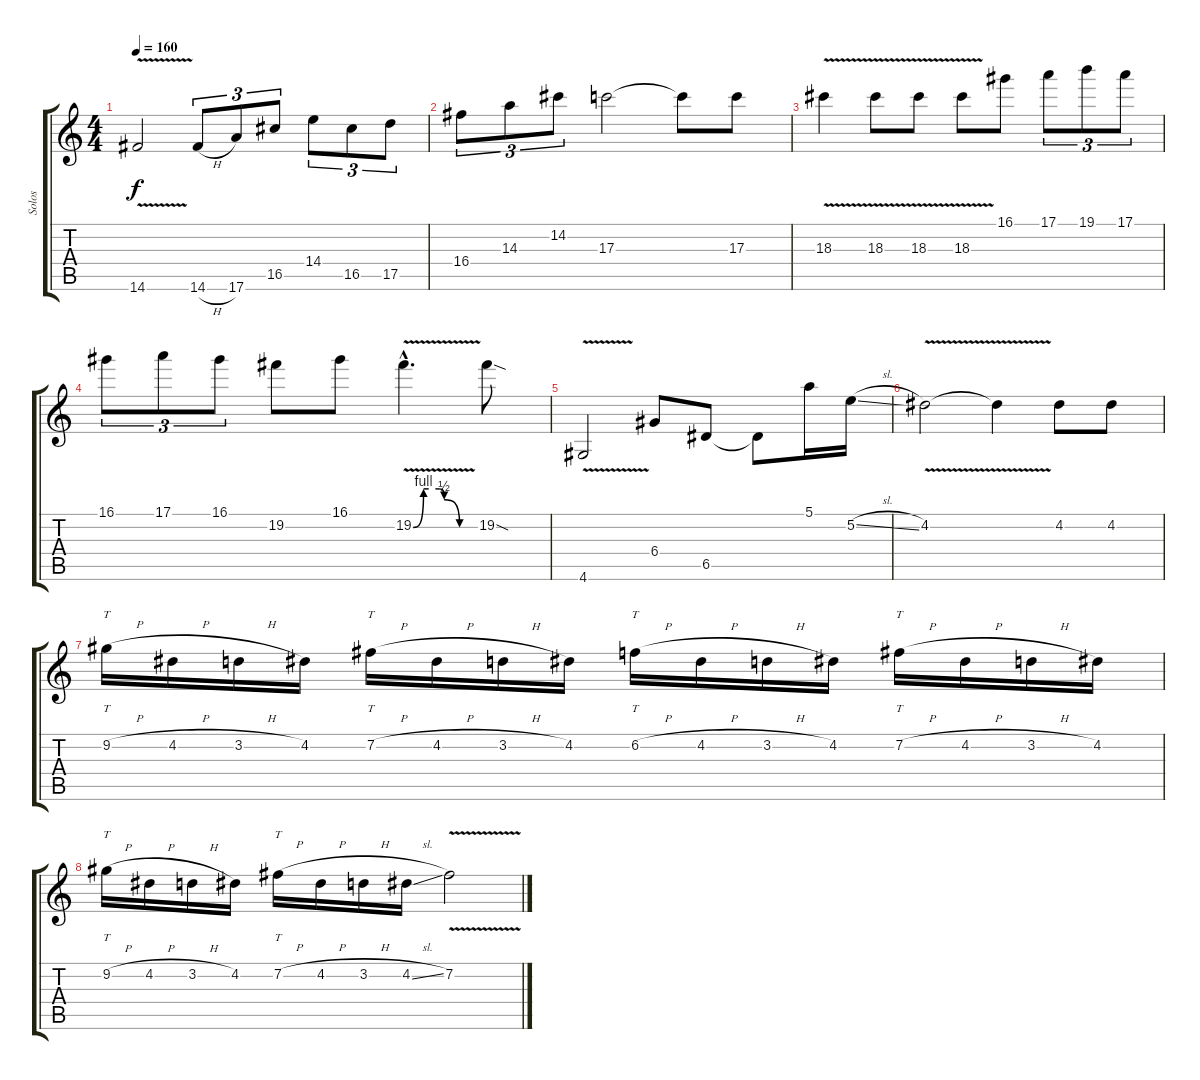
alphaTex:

\track ("Solos" "Solos") {instrument overdrivenguitar}
\staff {score tabs}
\tuning (E4 B3 G3 D3 A2 E2) {hide}
\ts (4 4)
\tempo 160
\clef g2
\ks c
14.6{v}.2{dy f} 14.6{h}.8{tu (3 2)} 17.6.8{tu (3 2)} 16.5.8{tu (3 2)} 14.4.8{tu (3 2)} 16.5.8{tu (3 2)} 17.5.8{tu (3 2)} |
16.4.8{tu (3 2)} 14.3.8{tu (3 2)} 14.2.8{tu (3 2)} 17.3.2 17.3{t}.8 17.3.8 |
18.3{v}.4 18.3{v}.8 18.3{v}.8 18.3{v}.8 16.1.8 17.1.8{tu (3 2)} 19.1.8{tu (3 2)} 17.1.8{tu (3 2)} |
16.1.8{tu (3 2)} 17.1.8{tu (3 2)} 16.1.8{tu (3 2)} 19.2.8 16.1.8 19.2{be (custom 0 0 10 4 15 4 25 4 30 2 45 0 60 0) v hac}.4{d} 19.2{sod}.8 |
4.6{v}.2 6.4.8 6.5.8 6.5{t}.8 5.1.16 5.2{sl}.16 |
4.2{v}.2 4.2{t}.4 4.2.8 4.2.8 |
9.2{h}.16{tt} 4.2{h}.16 3.2{h}.16 4.2.16 7.2{h}.16{tt} 4.2{h}.16 3.2{h}.16 4.2.16 6.2{h}.16{tt} 4.2{h}.16 3.2{h}.16 4.2.16 7.2{h}.16{tt} 4.2{h}.16 3.2{h}.16 4.2.16 |
9.2{h}.16{tt} 4.2{h}.16 3.2{h}.16 4.2.16 7.2{h}.16{tt} 4.2{h}.16 3.2{h}.16 4.2{sl}.16 7.2{v}.2
